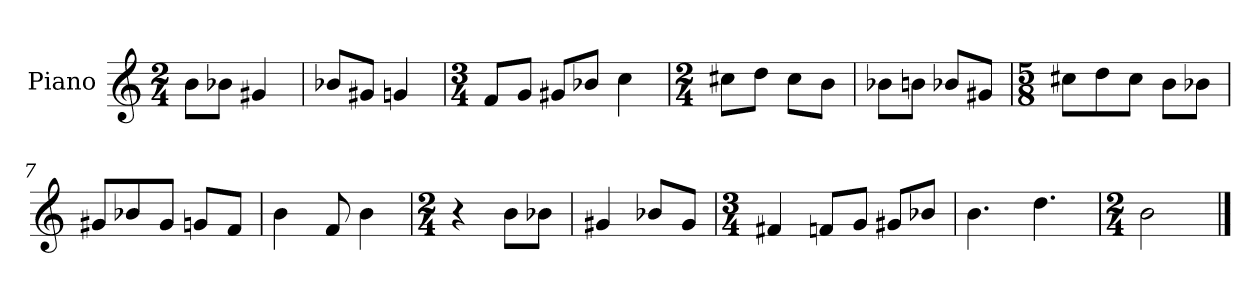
**kern
*part1
*staff1
*I"Piano
*I'Pno.
*clefG2
*k[]
*M2/4
*MM120
=1
8b\L
8b-X\J
4g#X/
=2
8b-X/L
8g#X/J
4gn/
=3
*M3/4
8f/L
8g/J
8g#X/L
8b-X/J
4cc\
=4
*M2/4
8cc#X\L
8dd\J
8cc#\L
8b\J
=5
8b-X\L
8bn\J
8b-X/L
8g#X/J
=6
*M5/8
8cc#X\L
8dd\
8cc#\J
8b\L
8b-X\J
=7
8g#X/L
8b-X/
8g#/J
8gn/L
8f/J
!!LO:LB:g=z
=8
4b\
8f/
4b\
=9
*M2/4
4r
8b\L
8b-X\J
=10
4g#X/
8b-X/L
8g#/J
=11
*M3/4
4f#X/
8fn/L
8g/J
8g#X/L
8b-X/J
=12
4.b\
4.dd\
=13
*M2/4
2b\
==
*-
